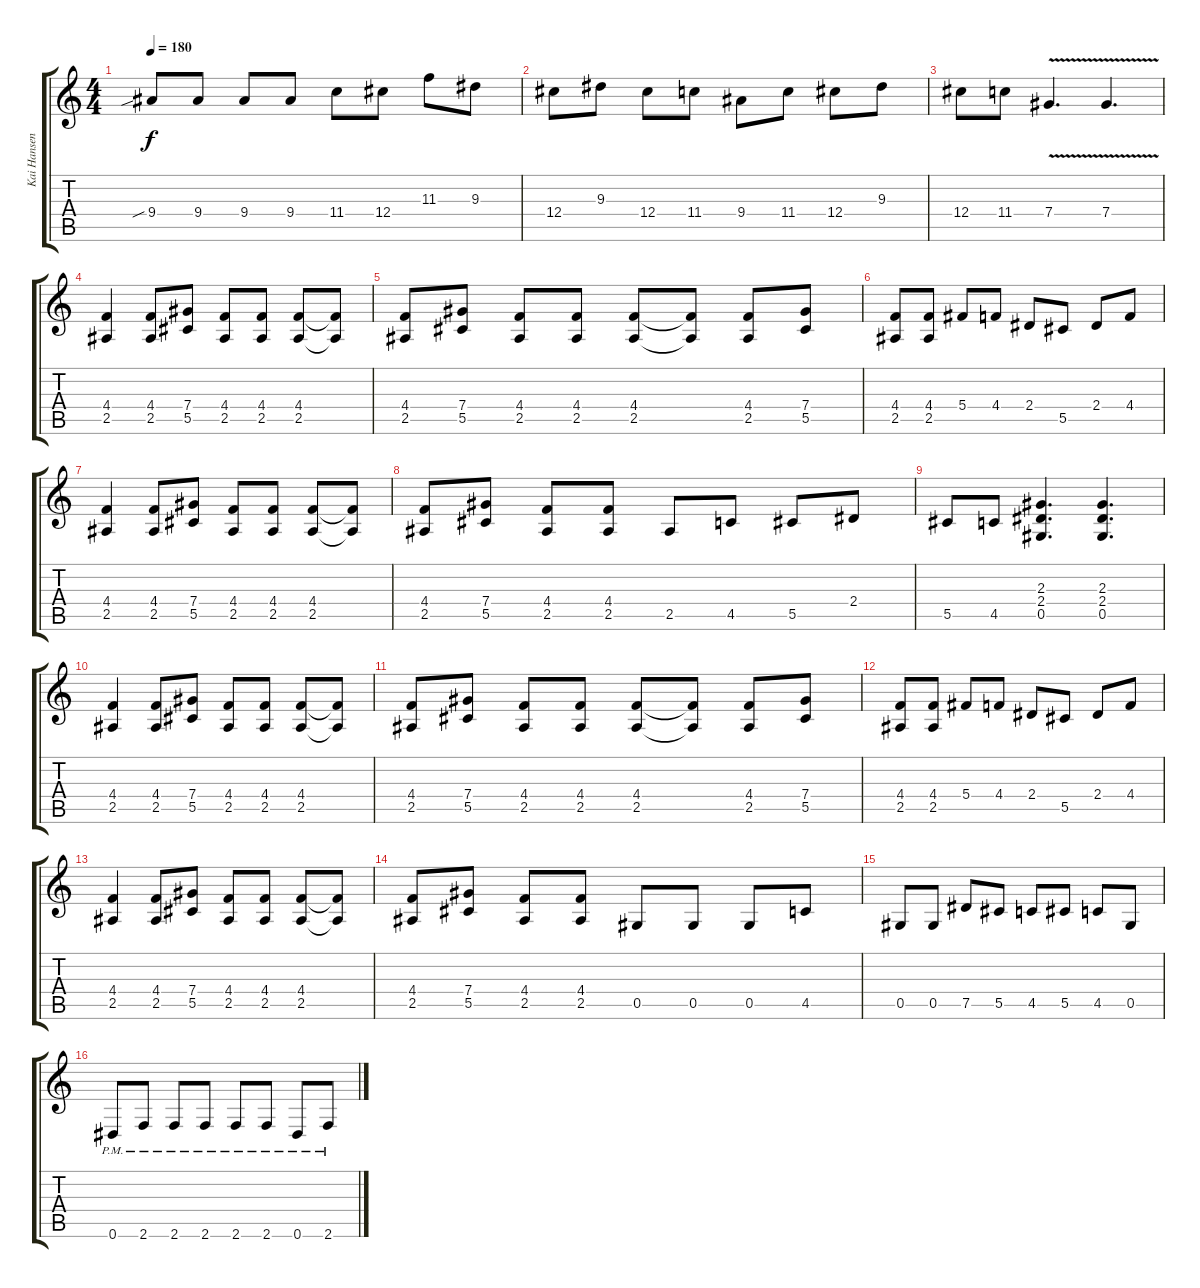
\track ("Kai Hansen" "Kai Hansen") {instrument electricguitarclean}
\staff {score tabs}
\tuning (Eb4 Bb3 Gb3 Db3 Ab2 Eb2) {hide}
\ts (4 4)
\tempo 180
\clef g2
\ks c
9.4{sib}.8{dy f} 9.4.8 9.4.8 9.4.8 11.4.8 12.4.8 11.3.8 9.3.8 |
12.4.8 9.3.8 12.4.8 11.4.8 9.4.8 11.4.8 12.4.8 9.3.8 |
12.4.8 11.4.8 7.4{v}.4{d} 7.4{v}.4{d} |
(4.4 2.5).4 (4.4 2.5).8 (7.4 5.5).8 (4.4 2.5).8 (4.4 2.5).8 (4.4 2.5).8 (4.4{t} 2.5{t}).8 |
(4.4 2.5).8 (7.4 5.5).8 (4.4 2.5).8 (4.4 2.5).8 (4.4 2.5).8 (4.4{t} 2.5{t}).8 (4.4 2.5).8 (7.4 5.5).8 |
(4.4 2.5).8 (4.4 2.5).8 5.4.8 4.4.8 2.4.8 5.5.8 2.4.8 4.4.8 |
(4.4 2.5).4 (4.4 2.5).8 (7.4 5.5).8 (4.4 2.5).8 (4.4 2.5).8 (4.4 2.5).8 (4.4{t} 2.5{t}).8 |
(4.4 2.5).8 (7.4 5.5).8 (4.4 2.5).8 (4.4 2.5).8 2.5.8 4.5.8 5.5.8 2.4.8 |
5.5.8 4.5.8 (2.3 2.4 0.5).4{d} (2.3 2.4 0.5).4{d} |
(4.4 2.5).4 (4.4 2.5).8 (7.4 5.5).8 (4.4 2.5).8 (4.4 2.5).8 (4.4 2.5).8 (4.4{t} 2.5{t}).8 |
(4.4 2.5).8 (7.4 5.5).8 (4.4 2.5).8 (4.4 2.5).8 (4.4 2.5).8 (4.4{t} 2.5{t}).8 (4.4 2.5).8 (7.4 5.5).8 |
(4.4 2.5).8 (4.4 2.5).8 5.4.8 4.4.8 2.4.8 5.5.8 2.4.8 4.4.8 |
(4.4 2.5).4 (4.4 2.5).8 (7.4 5.5).8 (4.4 2.5).8 (4.4 2.5).8 (4.4 2.5).8 (4.4{t} 2.5{t}).8 |
(4.4 2.5).8 (7.4 5.5).8 (4.4 2.5).8 (4.4 2.5).8 0.5.8 0.5.8 0.5.8 4.5.8 |
0.5.8 0.5.8 7.5.8 5.5.8 4.5.8 5.5.8 4.5.8 0.5.8 |
0.6{pm}.8 2.6{pm}.8 2.6{pm}.8 2.6{pm}.8 2.6{pm}.8 2.6{pm}.8 0.6{pm}.8 2.6{pm}.8
